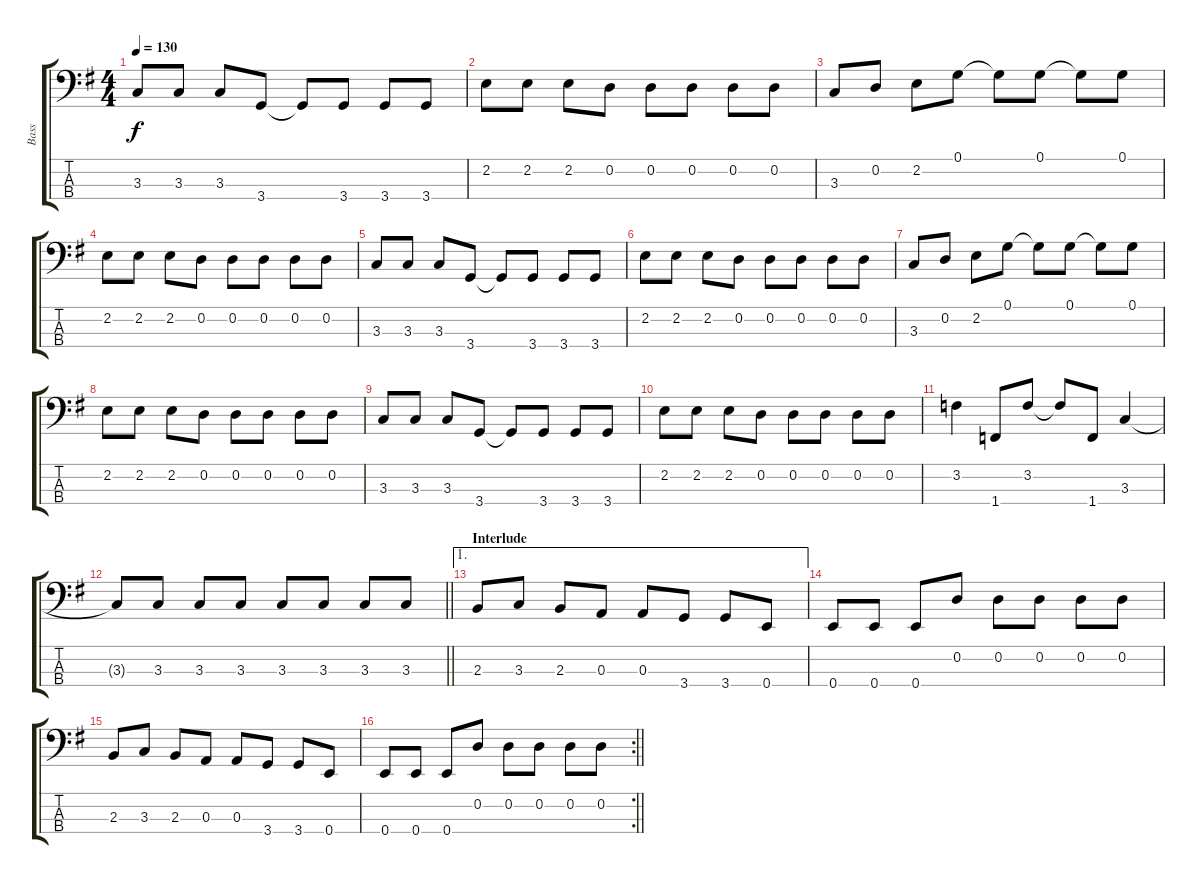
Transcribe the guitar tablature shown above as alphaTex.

\track ("Bass" "Bass") {instrument electricbassfinger}
\staff {score tabs}
\tuning (G2 D2 A1 E1) {hide}
\ts (4 4)
\tempo 130
\clef f4
\ks g
3.3.8{dy f} 3.3.8 3.3.8 3.4.8 3.4{t}.8 3.4.8 3.4.8 3.4.8 |
2.2.8 2.2.8 2.2.8 0.2.8 0.2.8 0.2.8 0.2.8 0.2.8 |
3.3.8 0.2.8 2.2.8 0.1.8 0.1{t}.8 0.1.8 0.1{t}.8 0.1.8 |
2.2.8 2.2.8 2.2.8 0.2.8 0.2.8 0.2.8 0.2.8 0.2.8 |
3.3.8 3.3.8 3.3.8 3.4.8 3.4{t}.8 3.4.8 3.4.8 3.4.8 |
2.2.8 2.2.8 2.2.8 0.2.8 0.2.8 0.2.8 0.2.8 0.2.8 |
3.3.8 0.2.8 2.2.8 0.1.8 0.1{t}.8 0.1.8 0.1{t}.8 0.1.8 |
2.2.8 2.2.8 2.2.8 0.2.8 0.2.8 0.2.8 0.2.8 0.2.8 |
3.3.8 3.3.8 3.3.8 3.4.8 3.4{t}.8 3.4.8 3.4.8 3.4.8 |
2.2.8 2.2.8 2.2.8 0.2.8 0.2.8 0.2.8 0.2.8 0.2.8 |
3.2.4 1.4.8 3.2.8 3.2{t}.8 1.4.8 3.3.4 |
\barLineRight lightlight
3.3{t}.8 3.3.8 3.3.8 3.3.8 3.3.8 3.3.8 3.3.8 3.3.8 |
\ae 1
\section ("" "Interlude")
2.3.8 3.3.8 2.3.8 0.3.8 0.3.8 3.4.8 3.4.8 0.4.8 |
0.4.8 0.4.8 0.4.8 0.2.8 0.2.8 0.2.8 0.2.8 0.2.8 |
2.3.8 3.3.8 2.3.8 0.3.8 0.3.8 3.4.8 3.4.8 0.4.8 |
\rc 2
\barLineRight lightlight
0.4.8 0.4.8 0.4.8 0.2.8 0.2.8 0.2.8 0.2.8 0.2.8
